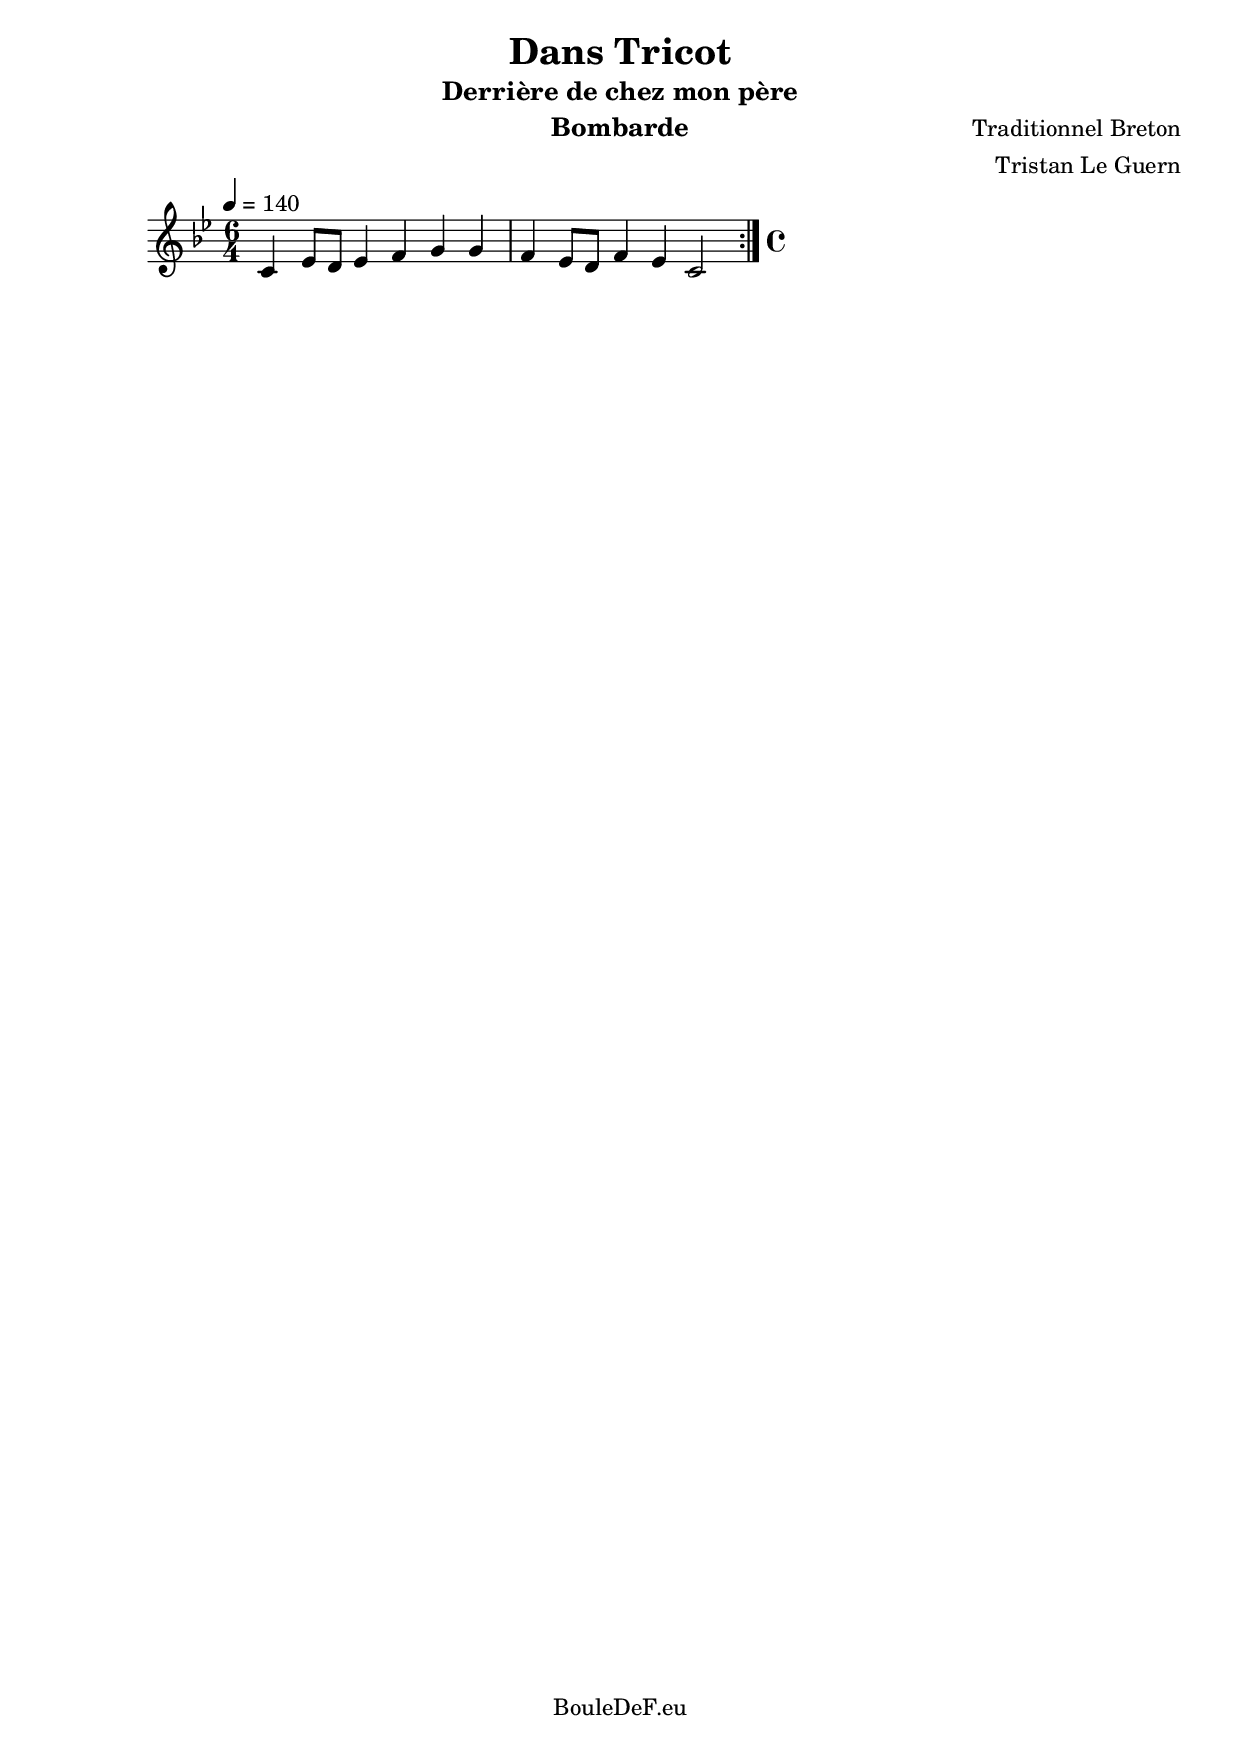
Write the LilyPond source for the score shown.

\version "2.14.2"
\include "italiano.ly"

\header {
	title = "Dans Tricot"
	subtitle = "Derrière de chez mon père"
	composer = "Traditionnel Breton"
	arranger = "Tristan Le Guern"
	instrument = "Bombarde"
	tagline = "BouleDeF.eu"
}

\score {
	\new Staff \relative sib {
		\clef treble
		\key sib \major
		\time 6/4
		\tempo 4 = 140

		\repeat volta 2 {
			do4 mib8 re mib4 fa sol sol
			| fa mib8 re fa4 mib do2
		} \break

		\time 4/4
		\repeat volta 2 {
			
		}
	}
}